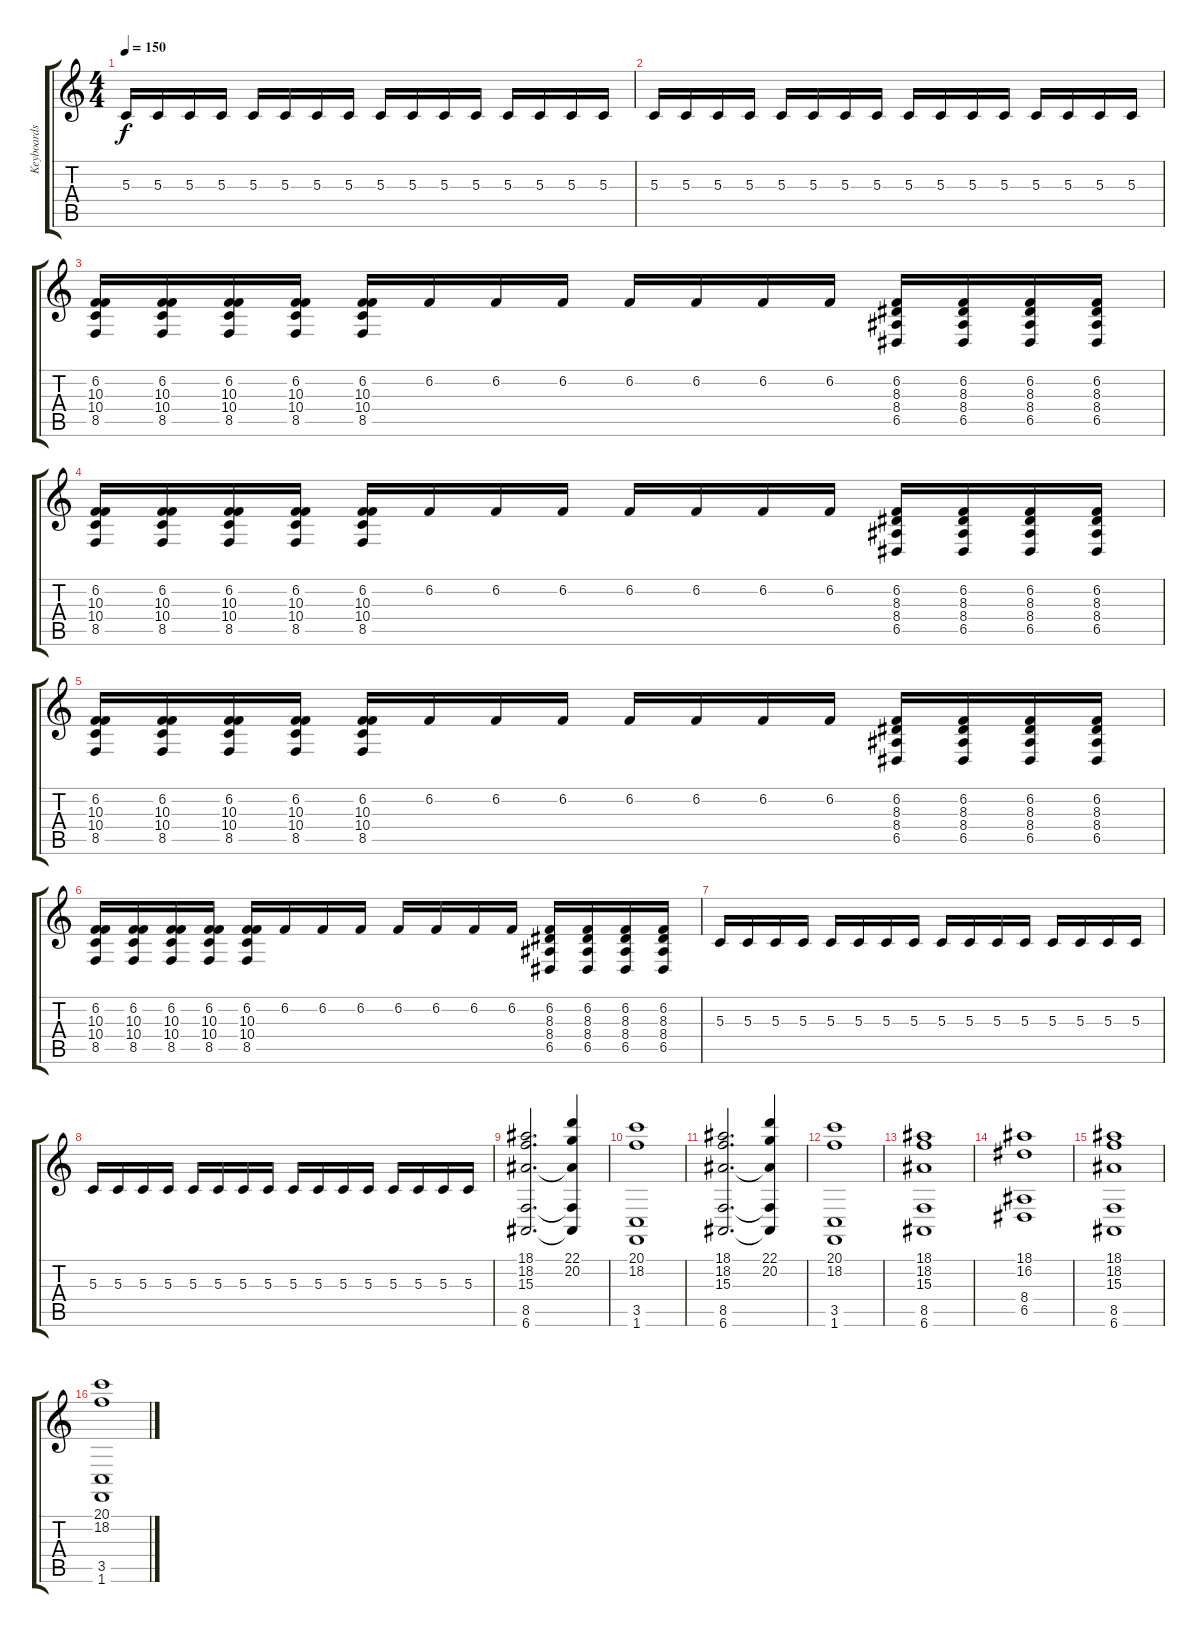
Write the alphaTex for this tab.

\track ("Keyboards" "Keyboards") {instrument churchorgan}
\staff {score tabs}
\tuning (E4 B3 G3 D3 A2 E2) {hide}
\ts (4 4)
\tempo 150
\clef g2
\ks c
5.3.16{dy f} 5.3.16 5.3.16 5.3.16 5.3.16 5.3.16 5.3.16 5.3.16 5.3.16 5.3.16 5.3.16 5.3.16 5.3.16 5.3.16 5.3.16 5.3.16 |
5.3.16 5.3.16 5.3.16 5.3.16 5.3.16 5.3.16 5.3.16 5.3.16 5.3.16 5.3.16 5.3.16 5.3.16 5.3.16 5.3.16 5.3.16 5.3.16 |
(6.2 10.3 10.4 8.5).16 (6.2 10.3 10.4 8.5).16 (6.2 10.3 10.4 8.5).16 (6.2 10.3 10.4 8.5).16 (6.2 10.3 10.4 8.5).16 6.2.16 6.2.16 6.2.16 6.2.16 6.2.16 6.2.16 6.2.16 (6.2 8.3 8.4 6.5).16 (6.2 8.3 8.4 6.5).16 (6.2 8.3 8.4 6.5).16 (6.2 8.3 8.4 6.5).16 |
(6.2 10.3 10.4 8.5).16 (6.2 10.3 10.4 8.5).16 (6.2 10.3 10.4 8.5).16 (6.2 10.3 10.4 8.5).16 (6.2 10.3 10.4 8.5).16 6.2.16 6.2.16 6.2.16 6.2.16 6.2.16 6.2.16 6.2.16 (6.2 8.3 8.4 6.5).16 (6.2 8.3 8.4 6.5).16 (6.2 8.3 8.4 6.5).16 (6.2 8.3 8.4 6.5).16 |
(6.2 10.3 10.4 8.5).16 (6.2 10.3 10.4 8.5).16 (6.2 10.3 10.4 8.5).16 (6.2 10.3 10.4 8.5).16 (6.2 10.3 10.4 8.5).16 6.2.16 6.2.16 6.2.16 6.2.16 6.2.16 6.2.16 6.2.16 (6.2 8.3 8.4 6.5).16 (6.2 8.3 8.4 6.5).16 (6.2 8.3 8.4 6.5).16 (6.2 8.3 8.4 6.5).16 |
(6.2 10.3 10.4 8.5).16 (6.2 10.3 10.4 8.5).16 (6.2 10.3 10.4 8.5).16 (6.2 10.3 10.4 8.5).16 (6.2 10.3 10.4 8.5).16 6.2.16 6.2.16 6.2.16 6.2.16 6.2.16 6.2.16 6.2.16 (6.2 8.3 8.4 6.5).16 (6.2 8.3 8.4 6.5).16 (6.2 8.3 8.4 6.5).16 (6.2 8.3 8.4 6.5).16 |
5.3.16 5.3.16 5.3.16 5.3.16 5.3.16 5.3.16 5.3.16 5.3.16 5.3.16 5.3.16 5.3.16 5.3.16 5.3.16 5.3.16 5.3.16 5.3.16 |
5.3.16 5.3.16 5.3.16 5.3.16 5.3.16 5.3.16 5.3.16 5.3.16 5.3.16 5.3.16 5.3.16 5.3.16 5.3.16 5.3.16 5.3.16 5.3.16 |
(18.1 18.2 15.3 8.5 6.6).2{d instrument churchorgan} (22.1 20.2 15.3{t} 8.5{t} 6.6{t}).4 |
(20.1 18.2 3.5 1.6).1 |
(18.1 18.2 15.3 8.5 6.6).2{d} (22.1 20.2 15.3{t} 8.5{t} 6.6{t}).4 |
(20.1 18.2 3.5 1.6).1 |
(18.1 18.2 15.3 8.5 6.6).1 |
(18.1 16.2 8.4 6.5).1 |
(18.1 18.2 15.3 8.5 6.6).1 |
(20.1 18.2 3.5 1.6).1
